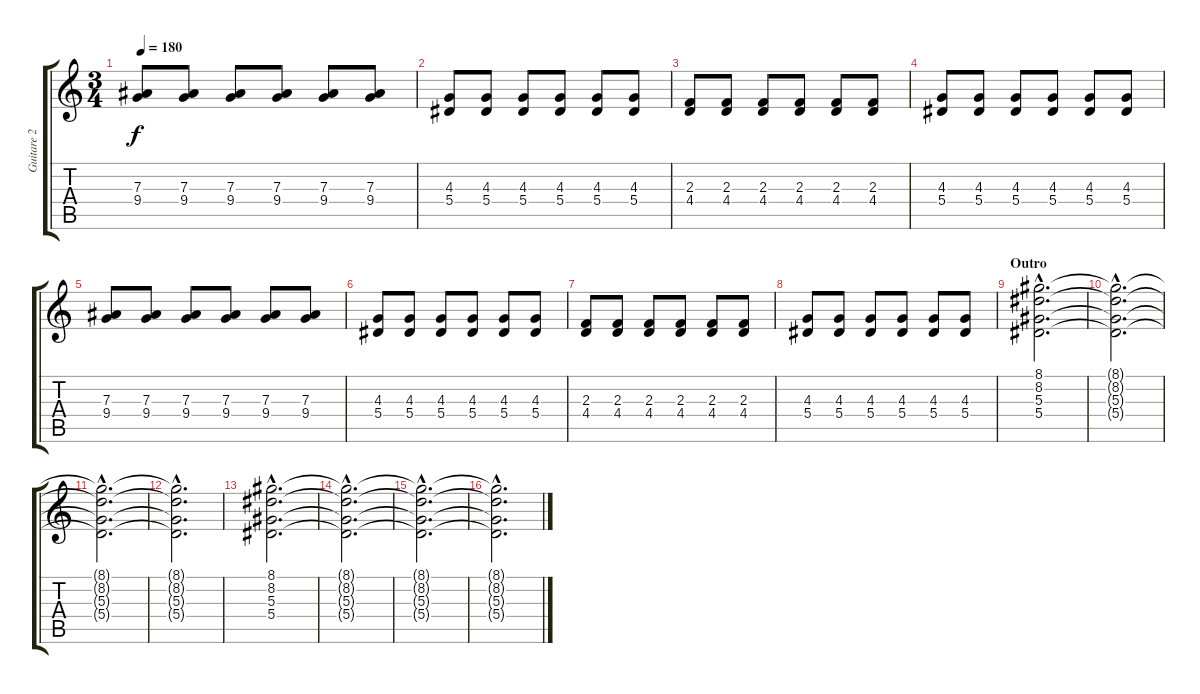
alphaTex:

\track ("Guitare 2" "Guitare 2") {instrument acousticguitarsteel}
\staff {score tabs}
\tuning (C4 G3 Eb3 Bb2 F2 C2) {hide}
\ts (3 4)
\tempo 180
\clef g2
\ks c
(7.3 9.4).8{dy f} (7.3 9.4).8 (7.3 9.4).8 (7.3 9.4).8 (7.3 9.4).8 (7.3 9.4).8 |
(4.3 5.4).8 (4.3 5.4).8 (4.3 5.4).8 (4.3 5.4).8 (4.3 5.4).8 (4.3 5.4).8 |
(2.3 4.4).8 (2.3 4.4).8 (2.3 4.4).8 (2.3 4.4).8 (2.3 4.4).8 (2.3 4.4).8 |
(4.3 5.4).8 (4.3 5.4).8 (4.3 5.4).8 (4.3 5.4).8 (4.3 5.4).8 (4.3 5.4).8 |
(7.3 9.4).8 (7.3 9.4).8 (7.3 9.4).8 (7.3 9.4).8 (7.3 9.4).8 (7.3 9.4).8 |
(4.3 5.4).8 (4.3 5.4).8 (4.3 5.4).8 (4.3 5.4).8 (4.3 5.4).8 (4.3 5.4).8 |
(2.3 4.4).8 (2.3 4.4).8 (2.3 4.4).8 (2.3 4.4).8 (2.3 4.4).8 (2.3 4.4).8 |
(4.3 5.4).8 (4.3 5.4).8 (4.3 5.4).8 (4.3 5.4).8 (4.3 5.4).8 (4.3 5.4).8 |
\section ("" "Outro")
(8.1{hac} 8.2{hac} 5.3{hac} 5.4{hac}).2{d volume 10} |
(8.1{hac t} 8.2{hac t} 5.3{hac t} 5.4{hac t}).2{d} |
(8.1{hac t} 8.2{hac t} 5.3{hac t} 5.4{hac t}).2{d} |
(8.1{hac t} 8.2{hac t} 5.3{hac t} 5.4{hac t}).2{d} |
(8.1{hac} 8.2{hac} 5.3{hac} 5.4{hac}).2{d} |
(8.1{hac t} 8.2{hac t} 5.3{hac t} 5.4{hac t}).2{d} |
(8.1{hac t} 8.2{hac t} 5.3{hac t} 5.4{hac t}).2{d} |
(8.1{hac t} 8.2{hac t} 5.3{hac t} 5.4{hac t}).2{d}
